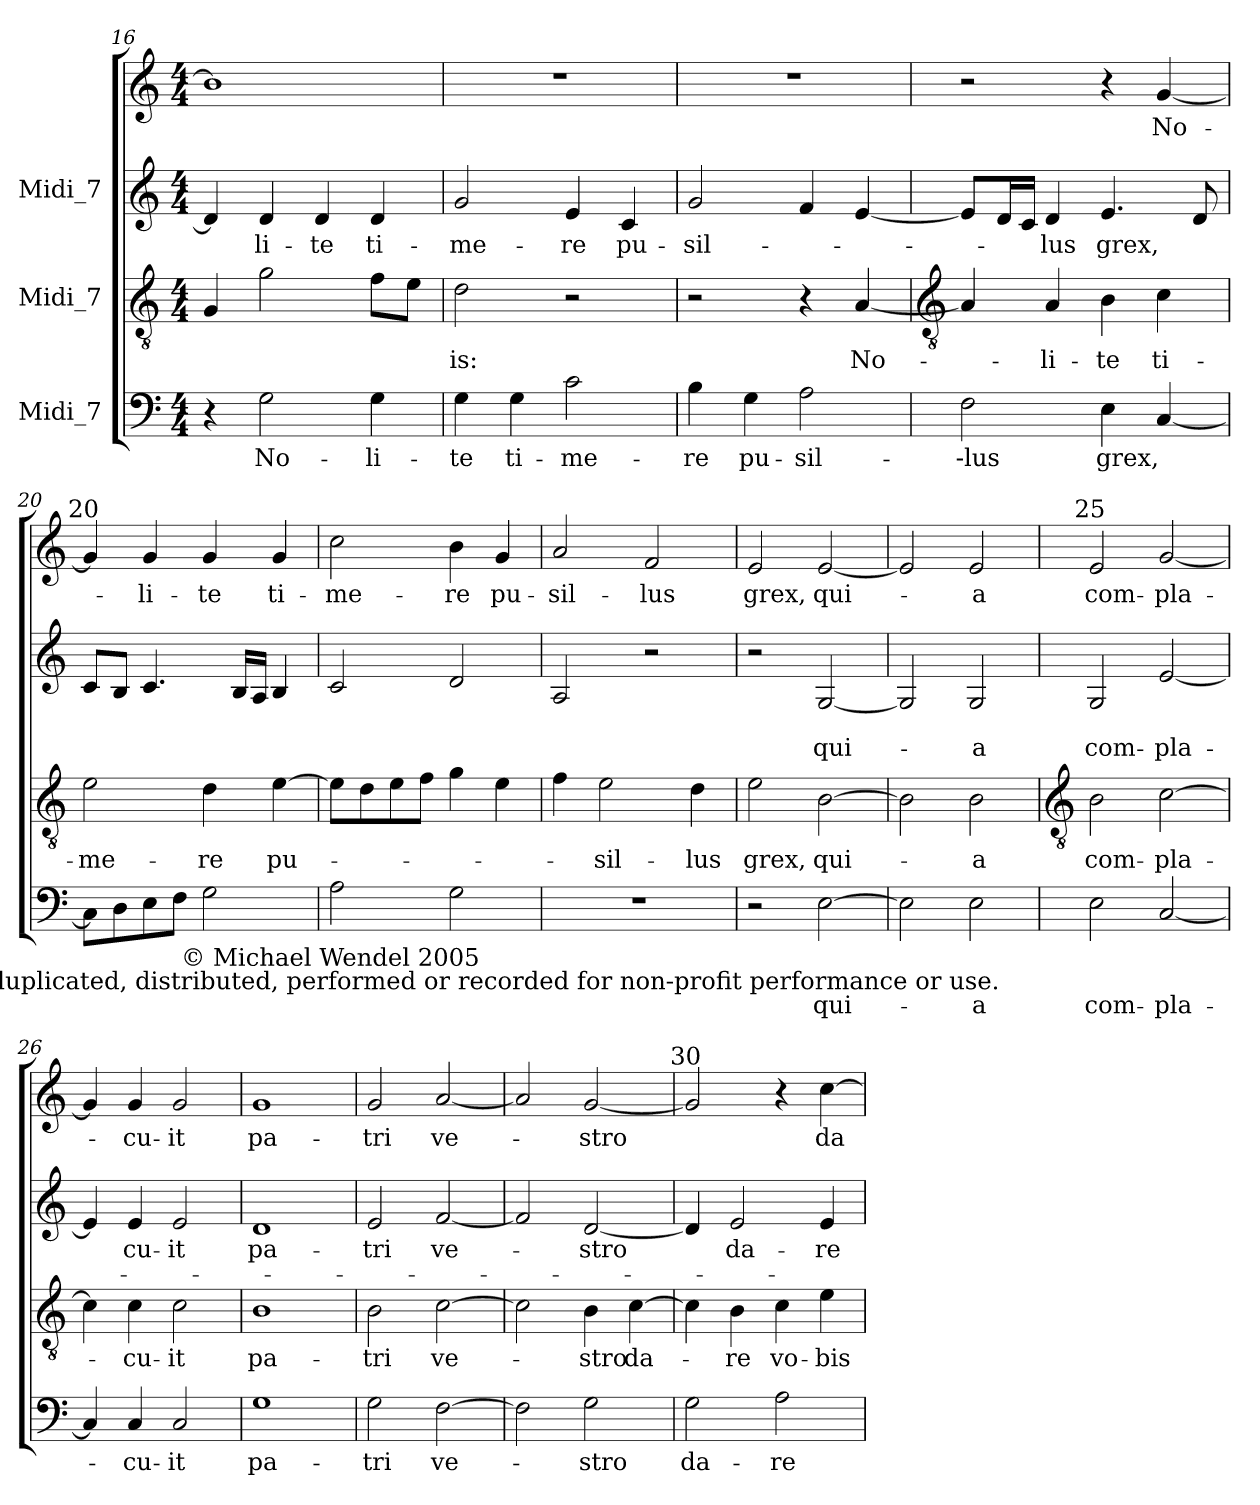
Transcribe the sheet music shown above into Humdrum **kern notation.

**kern	**text	**kern	**text	**kern	**text	**text	**kern	**text
*part4	*part4	*part3	*part3	*part2	*part2	*part2	*part1	*part1
*staff4	*staff4	*staff3	*staff3	*staff2	*staff2	*staff2	*staff1	*staff1
*I"Midi_7	*	*I"Midi_7	*	*I"Midi_7	*	*	*	*
*clefF4	*	*clefGv2	*	*clefG2	*	*	*clefG2	*
*k[]	*	*k[]	*	*k[]	*	*	*k[]	*
*C:	*	*C:	*	*C:	*	*	*C:	*
*M4/4	*	*M4/4	*	*M4/4	*	*	*M4/4	*
=16	=16	=16	=16	=16	=16	=16	=16	=16
4r	.	4G	.	4d]	.	.	1b]	.
!	!LO:LY:b	!	!	!	!LO:LY:b	!	!	!
2G	No-	2g	.	4d	-li-	.	.	.
!	!	!	!	!	!LO:LY:b	!	!	!
.	.	.	.	4d	-te	.	.	.
!	!LO:LY:b	!	!	!	!LO:LY:b	!	!	!
4G	-li-	8fL	.	4d	ti-	.	.	.
.	.	8eJ	.	.	.	.	.	.
=17	=17	=17	=17	=17	=17	=17	=17	=17
!	!LO:LY:b	!	!LO:LY:b	!	!LO:LY:b	!	!	!
4G	-te	2d	-is:	2g	-me-	.	1r	.
!	!LO:LY:b	!	!	!	!	!	!	!
4G	ti-	.	.	.	.	.	.	.
!	!LO:LY:b	!	!	!	!LO:LY:b	!	!	!
2c	-me-	2r	.	4e	-re	.	.	.
!	!	!	!	!	!LO:LY:b	!	!	!
.	.	.	.	4c	pu-	.	.	.
=18	=18	=18	=18	=18	=18	=18	=18	=18
!	!LO:LY:b	!	!	!	!LO:LY:b	!	!	!
4B	-re	2r	.	2g	-sil-	.	1r	.
!	!LO:LY:b	!	!	!	!	!	!	!
4G	pu-	.	.	.	.	.	.	.
!	!LO:LY:b	!	!	!	!	!	!	!
2A	-sil-	4r	.	4f	.	.	.	.
!	!	!	!LO:LY:b	!	!	!	!	!
.	.	[4A	No-	[4e	.	.	.	.
!!LO:LB:g=z
=19	=19	=19	=19	=19	=19	=19	=19	=19
*	*	*clefGv2	*	*	*	*	*	*
!	!LO:LY:b	!	!	!	!	!	!	!
2F	--lus	4A]	.	8eL]	.	.	2r	.
.	.	.	.	16dL	.	.	.	.
.	.	.	.	16cJJ	.	.	.	.
!	!	!	!LO:LY:b	!	!LO:LY:b	!	!	!
.	.	4A	-li-	4d	-lus	.	.	.
!	!LO:LY:b	!	!LO:LY:b	!	!LO:LY:b	!	!	!
4E	grex,	4B	-te	4.e	grex,	.	4r	.
!	!	!	!LO:LY:b	!	!	!	!	!LO:LY:b
[4C	.	4c	ti-	.	.	.	[4g	No-
.	.	.	.	8d	.	.	.	.
=20	=20	=20	=20	=20	=20	=20	=20	=20
!	!	!	!	!	!	!	!LO:TX:a:cj:t=20	!
!	!	!	!LO:LY:b	!	!	!	!	!
8CL]	.	2e	-me-	8cL	.	.	4g]	.
8D	.	.	.	8BJ	.	.	.	.
!	!	!	!	!	!	!	!	!LO:LY:b
8E	.	.	.	4.c	.	.	4g	-li-
8FJ	.	.	.	.	.	.	.	.
!	!	!	!LO:LY:b	!	!	!	!	!LO:LY:b
2G	.	4d	-re	.	.	.	4g	-te
.	.	.	.	16BLL	.	.	.	.
.	.	.	.	16AJJ	.	.	.	.
!	!	!	!LO:LY:b	!	!	!	!	!LO:LY:b
.	.	[4e	pu-	4B	.	.	4g	ti-
=21	=21	=21	=21	=21	=21	=21	=21	=21
!LO:TX:b:cj:t=© Michael Wendel 2005\nThis edition may be freely duplicated, distributed, performed or recorded for non-profit performance or use.	!	!	!	!	!	!	!	!
!	!	!	!	!	!	!	!	!LO:LY:b
2A	.	8eL]	.	2c	.	.	2cc	-me-
.	.	8d	.	.	.	.	.	.
.	.	8e	.	.	.	.	.	.
.	.	8fJ	.	.	.	.	.	.
!	!	!	!	!	!	!	!	!LO:LY:b
2G	.	4g	.	2d	.	.	4b	-re
!	!	!	!	!	!	!	!	!LO:LY:b
.	.	4e	.	.	.	.	4g	pu-
=22	=22	=22	=22	=22	=22	=22	=22	=22
!	!	!	!	!	!	!	!	!LO:LY:b
1r	.	4f	.	2A	.	.	2a	-sil-
!	!	!	!LO:LY:b	!	!	!	!	!
.	.	2e	-sil-	.	.	.	.	.
!	!	!	!	!	!	!	!	!LO:LY:b
.	.	.	.	2r	.	.	2f	-lus
!	!	!	!LO:LY:b	!	!	!	!	!
.	.	4d	-lus	.	.	.	.	.
=23	=23	=23	=23	=23	=23	=23	=23	=23
!	!	!	!LO:LY:b	!	!	!	!	!LO:LY:b
2r	.	2e	grex,	2r	.	.	2e	grex,
!	!LO:LY:b	!	!LO:LY:b	!	!	!LO:LY:b	!	!LO:LY:b
[2E	qui-	[2B	qui-	[2G	.	qui-	[2e	qui-
=24	=24	=24	=24	=24	=24	=24	=24	=24
2E]	.	2B]	.	2G]	.	.	2e]	.
!	!LO:LY:b	!	!LO:LY:b	!	!	!LO:LY:b	!	!LO:LY:b
2E	-a	2B	-a	2G	.	-a	2e	-a
!!LO:LB:g=z
=25	=25	=25	=25	=25	=25	=25	=25	=25
*	*	*clefGv2	*	*	*	*	*	*
!	!	!	!	!	!	!	!LO:TX:a:cj:t=25	!
!	!LO:LY:b	!	!LO:LY:b	!	!	!LO:LY:b	!	!LO:LY:b
2E	com-	2B	com-	2G	.	com-	2e	com-
!	!LO:LY:b	!	!LO:LY:b	!	!	!LO:LY:b	!	!LO:LY:b
[2C	-pla-	[2c	-pla-	[2e	.	-pla-	[2g	-pla-
=26	=26	=26	=26	=26	=26	=26	=26	=26
4C]	.	4c]	.	4e]	.	.	4g]	.
!	!LO:LY:b	!	!LO:LY:b	!	!LO:LY:b	!	!	!LO:LY:b
4C	-cu-	4c	-cu-	4e	-cu-	.	4g	-cu-
!	!LO:LY:b	!	!LO:LY:b	!	!LO:LY:b	!	!	!LO:LY:b
2C	-it	2c	-it	2e	-it	.	2g	-it
=27	=27	=27	=27	=27	=27	=27	=27	=27
!	!LO:LY:b	!	!LO:LY:b	!	!LO:LY:b	!	!	!LO:LY:b
1G	pa-	1B	pa-	1d	pa-	.	1g	pa-
=28	=28	=28	=28	=28	=28	=28	=28	=28
!	!LO:LY:b	!	!LO:LY:b	!	!LO:LY:b	!	!	!LO:LY:b
2G	-tri	2B	-tri	2e	-tri	.	2g	-tri
!	!LO:LY:b	!	!LO:LY:b	!	!LO:LY:b	!	!	!LO:LY:b
[2F	ve-	[2c	ve-	[2f	ve-	.	[2a	ve-
=29	=29	=29	=29	=29	=29	=29	=29	=29
2F]	.	2c]	.	2f]	.	.	2a]	.
!	!LO:LY:b	!	!LO:LY:b	!	!LO:LY:b	!	!	!LO:LY:b
2G	-stro	4B	-stro	[2d	-stro	.	[2g	-stro
!	!	!	!LO:LY:b	!	!	!	!	!
.	.	[4c	da-	.	.	.	.	.
=30	=30	=30	=30	=30	=30	=30	=30	=30
!	!	!	!	!	!	!	!LO:TX:a:cj:t=30	!
!	!LO:LY:b	!	!	!	!	!	!	!
2G	da-	4c]	.	4d]	.	.	2g]	.
!	!	!	!LO:LY:b	!	!LO:LY:b	!	!	!
.	.	4B	-re	2e	da-	.	.	.
!	!LO:LY:b	!	!LO:LY:b	!	!	!	!	!
2A	-re	4c	vo-	.	.	.	4r	.
!	!	!	!LO:LY:b	!	!LO:LY:b	!	!	!LO:LY:b
.	.	4e	-bis	4e	-re	.	[4cc	da-
=	=	=	=	=	=	=	=	=
*-	*-	*-	*-	*-	*-	*-	*-	*-
